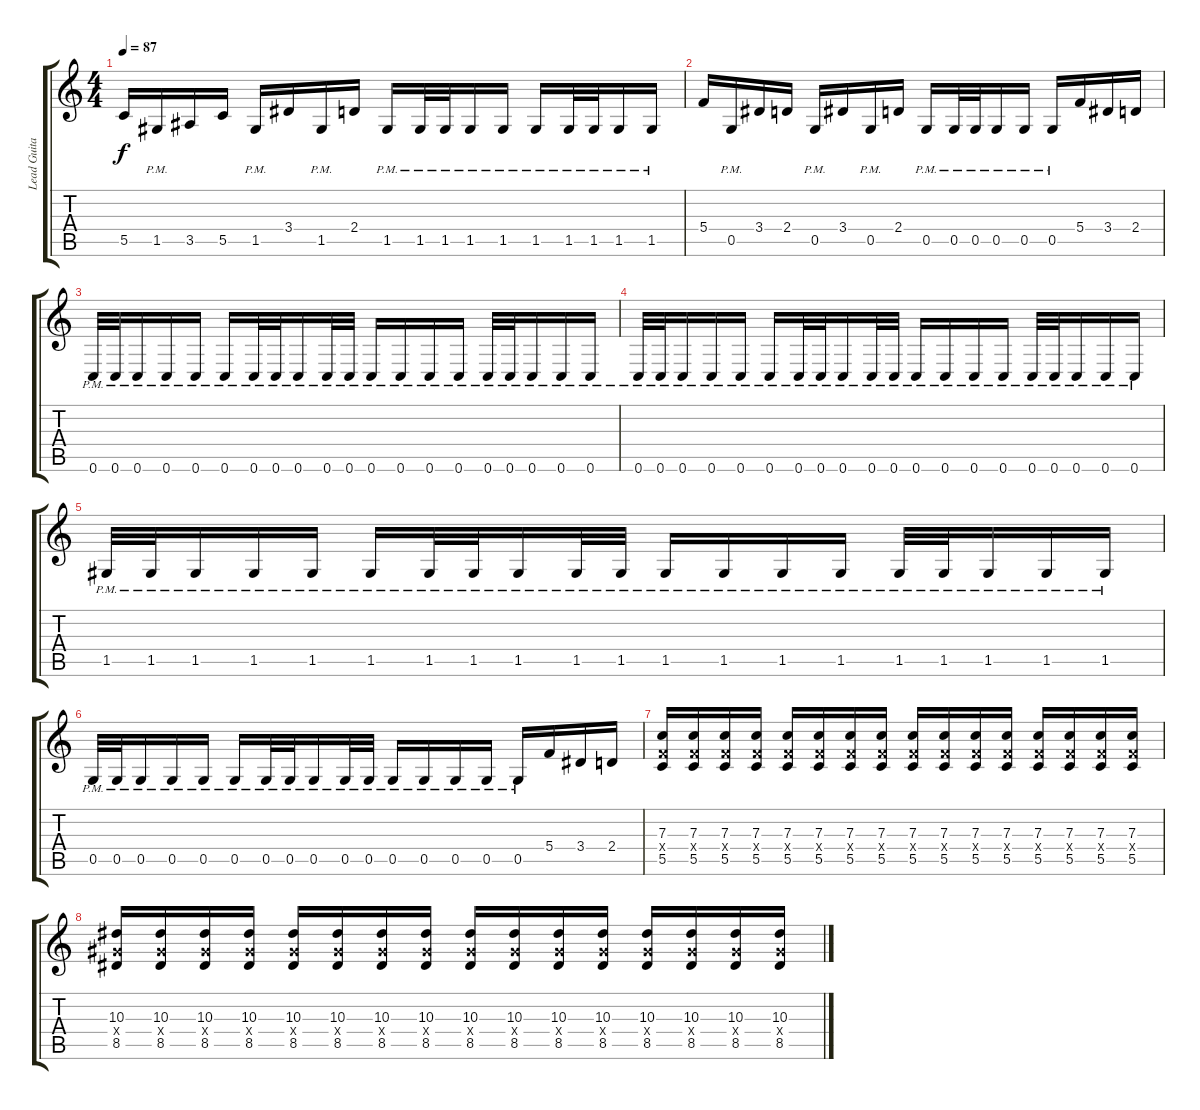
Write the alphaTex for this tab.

\track ("Lead Guitar" "Lead Guita") {instrument distortionguitar}
\staff {score tabs}
\tuning (D4 A3 F3 C3 G2 C2) {hide}
\ts (4 4)
\tempo 87
\clef g2
\ks c
5.5.16{dy f} 1.5{pm}.16 3.5.16 5.5.16 1.5{pm}.16 3.4.16 1.5{pm}.16 2.4.16 1.5{pm}.16 1.5{pm}.32 1.5{pm}.32 1.5{pm}.16 1.5{pm}.16 1.5{pm}.16 1.5{pm}.32 1.5{pm}.32 1.5{pm}.16 1.5{pm}.16 |
5.4.16 0.5{pm}.16 3.4.16 2.4.16 0.5{pm}.16 3.4.16 0.5{pm}.16 2.4.16 0.5{pm}.16 0.5{pm}.32 0.5{pm}.32 0.5{pm}.16 0.5{pm}.16 0.5{pm}.16 5.4.16 3.4.16 2.4.16 |
0.6{pm}.32 0.6{pm}.32 0.6{pm}.16 0.6{pm}.16 0.6{pm}.16 0.6{pm}.16 0.6{pm}.32 0.6{pm}.32 0.6{pm}.16 0.6{pm}.32 0.6{pm}.32 0.6{pm}.16 0.6{pm}.16 0.6{pm}.16 0.6{pm}.16 0.6{pm}.32 0.6{pm}.32 0.6{pm}.16 0.6{pm}.16 0.6{pm}.16 |
0.6{pm}.32 0.6{pm}.32 0.6{pm}.16 0.6{pm}.16 0.6{pm}.16 0.6{pm}.16 0.6{pm}.32 0.6{pm}.32 0.6{pm}.16 0.6{pm}.32 0.6{pm}.32 0.6{pm}.16 0.6{pm}.16 0.6{pm}.16 0.6{pm}.16 0.6{pm}.32 0.6{pm}.32 0.6{pm}.16 0.6{pm}.16 0.6{pm}.16 |
1.5{pm}.32 1.5{pm}.32 1.5{pm}.16 1.5{pm}.16 1.5{pm}.16 1.5{pm}.16 1.5{pm}.32 1.5{pm}.32 1.5{pm}.16 1.5{pm}.32 1.5{pm}.32 1.5{pm}.16 1.5{pm}.16 1.5{pm}.16 1.5{pm}.16 1.5{pm}.32 1.5{pm}.32 1.5{pm}.16 1.5{pm}.16 1.5{pm}.16 |
0.5{pm}.32 0.5{pm}.32 0.5{pm}.16 0.5{pm}.16 0.5{pm}.16 0.5{pm}.16 0.5{pm}.32 0.5{pm}.32 0.5{pm}.16 0.5{pm}.32 0.5{pm}.32 0.5{pm}.16 0.5{pm}.16 0.5{pm}.16 0.5{pm}.16 0.5{pm}.16 5.4.16 3.4.16 2.4.16 |
(7.3 5.4{x} 5.5).16 (7.3 5.4{x} 5.5).16 (7.3 5.4{x} 5.5).16 (7.3 5.4{x} 5.5).16 (7.3 5.4{x} 5.5).16 (7.3 5.4{x} 5.5).16 (7.3 5.4{x} 5.5).16 (7.3 5.4{x} 5.5).16 (7.3 5.4{x} 5.5).16 (7.3 5.4{x} 5.5).16 (7.3 5.4{x} 5.5).16 (7.3 5.4{x} 5.5).16 (7.3 5.4{x} 5.5).16 (7.3 5.4{x} 5.5).16 (7.3 5.4{x} 5.5).16 (7.3 5.4{x} 5.5).16 |
(10.3 8.4{x} 8.5).16 (10.3 8.4{x} 8.5).16 (10.3 8.4{x} 8.5).16 (10.3 8.4{x} 8.5).16 (10.3 8.4{x} 8.5).16 (10.3 8.4{x} 8.5).16 (10.3 8.4{x} 8.5).16 (10.3 8.4{x} 8.5).16 (10.3 8.4{x} 8.5).16 (10.3 8.4{x} 8.5).16 (10.3 8.4{x} 8.5).16 (10.3 8.4{x} 8.5).16 (10.3 8.4{x} 8.5).16 (10.3 8.4{x} 8.5).16 (10.3 8.4{x} 8.5).16 (10.3 8.4{x} 8.5).16
